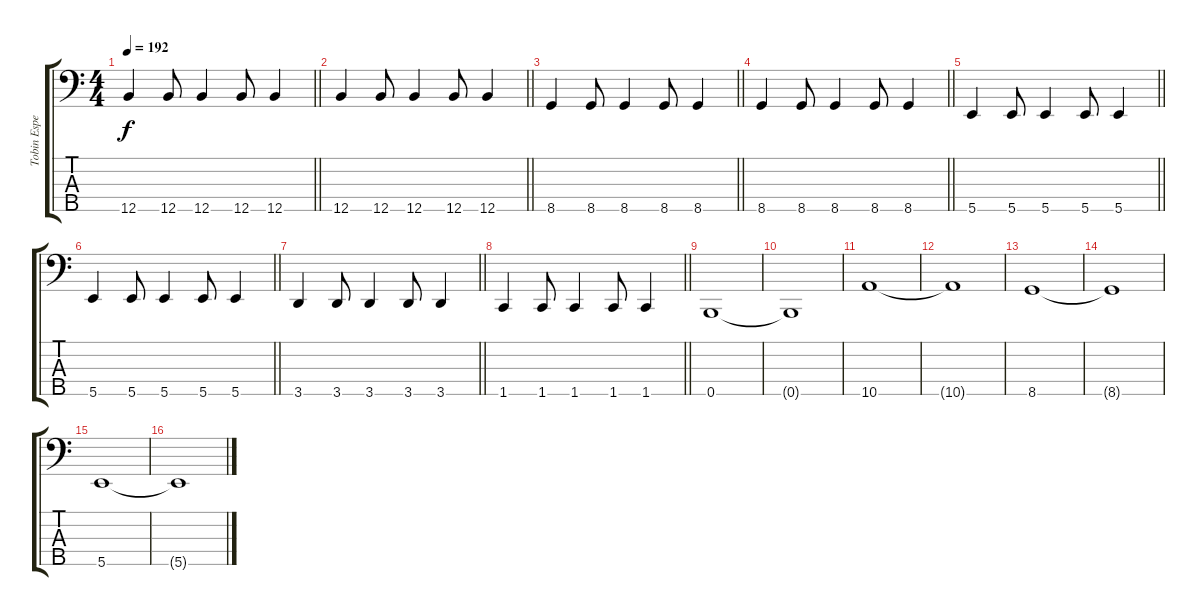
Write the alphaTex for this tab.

\track ("Tobin Esperance" "Tobin Espe") {instrument electricbassfinger}
\staff {score tabs}
\tuning (G2 D2 A1 E1 B0) {hide}
\ts (4 4)
\tempo 192
\clef f4
\barLineRight lightlight
\ks c
12.5.4{dy f} 12.5.8 12.5.4 12.5.8 12.5.4 |
\barLineRight lightlight
12.5.4 12.5.8 12.5.4 12.5.8 12.5.4 |
\barLineRight lightlight
8.5.4 8.5.8 8.5.4 8.5.8 8.5.4 |
\barLineRight lightlight
8.5.4 8.5.8 8.5.4 8.5.8 8.5.4 |
\barLineRight lightlight
5.5.4 5.5.8 5.5.4 5.5.8 5.5.4 |
\barLineRight lightlight
5.5.4 5.5.8 5.5.4 5.5.8 5.5.4 |
\barLineRight lightlight
3.5.4 3.5.8 3.5.4 3.5.8 3.5.4 |
\barLineRight lightlight
1.5.4 1.5.8 1.5.4 1.5.8 1.5.4 |
0.5.1 |
0.5{t}.1 |
10.5.1 |
10.5{t}.1 |
8.5.1 |
8.5{t}.1 |
5.5.1 |
5.5{t}.1
